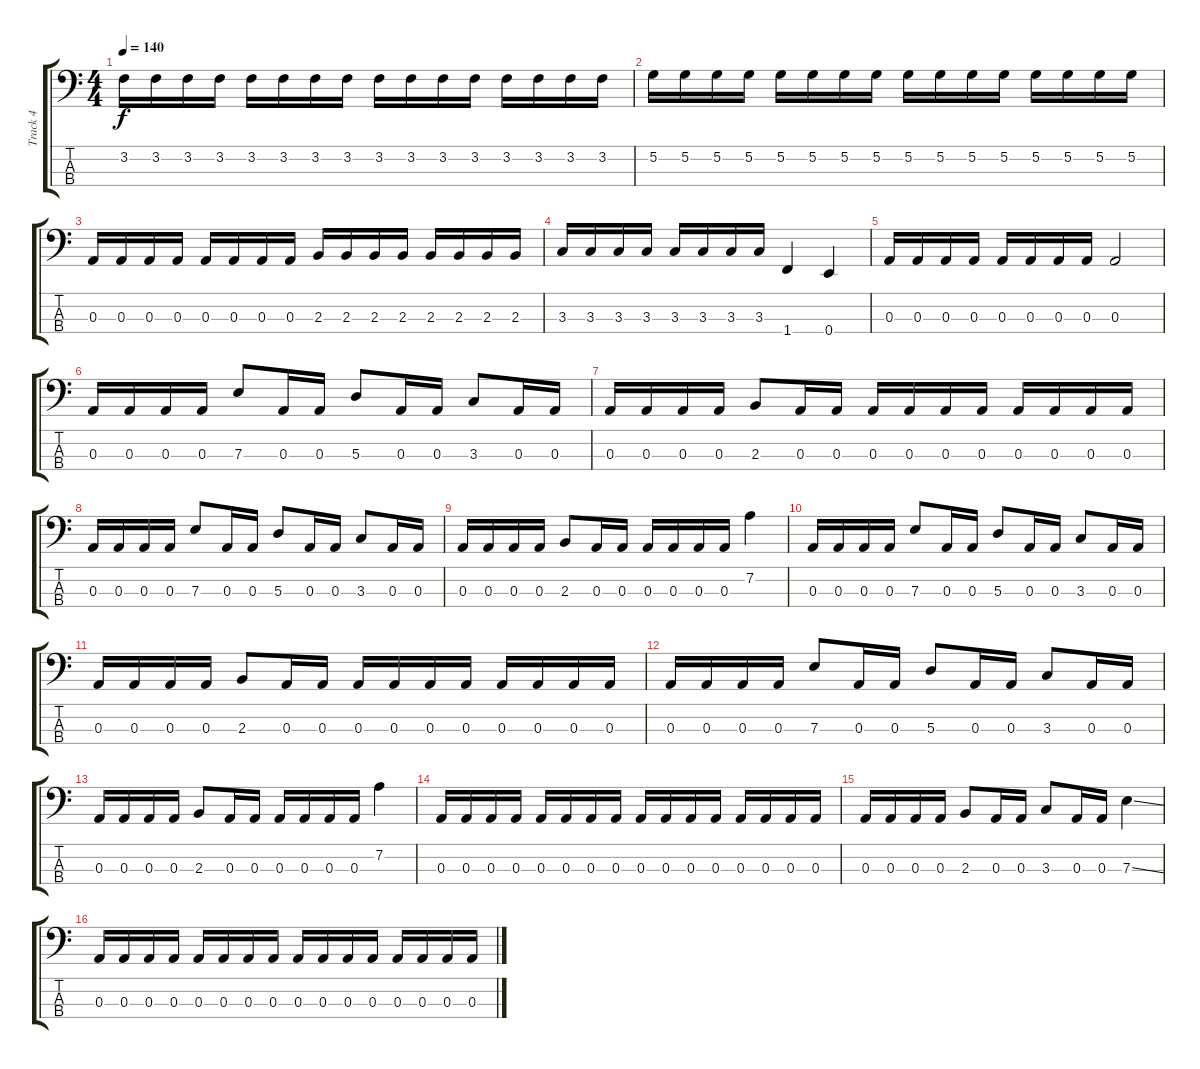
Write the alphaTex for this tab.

\track ("Track 4" "Track 4") {instrument electricbasspick}
\staff {score tabs}
\tuning (G2 D2 A1 E1) {hide}
\ts (4 4)
\tempo 140
\clef f4
\ks c
3.2.16{dy f} 3.2.16 3.2.16 3.2.16 3.2.16 3.2.16 3.2.16 3.2.16 3.2.16 3.2.16 3.2.16 3.2.16 3.2.16 3.2.16 3.2.16 3.2.16 |
5.2.16 5.2.16 5.2.16 5.2.16 5.2.16 5.2.16 5.2.16 5.2.16 5.2.16 5.2.16 5.2.16 5.2.16 5.2.16 5.2.16 5.2.16 5.2.16 |
0.3.16 0.3.16 0.3.16 0.3.16 0.3.16 0.3.16 0.3.16 0.3.16 2.3.16 2.3.16 2.3.16 2.3.16 2.3.16 2.3.16 2.3.16 2.3.16 |
3.3.16 3.3.16 3.3.16 3.3.16 3.3.16 3.3.16 3.3.16 3.3.16 1.4.4 0.4.4 |
0.3.16 0.3.16 0.3.16 0.3.16 0.3.16 0.3.16 0.3.16 0.3.16 0.3.2 |
0.3.16 0.3.16 0.3.16 0.3.16 7.3.8 0.3.16 0.3.16 5.3.8 0.3.16 0.3.16 3.3.8 0.3.16 0.3.16 |
0.3.16 0.3.16 0.3.16 0.3.16 2.3.8 0.3.16 0.3.16 0.3.16 0.3.16 0.3.16 0.3.16 0.3.16 0.3.16 0.3.16 0.3.16 |
0.3.16 0.3.16 0.3.16 0.3.16 7.3.8 0.3.16 0.3.16 5.3.8 0.3.16 0.3.16 3.3.8 0.3.16 0.3.16 |
0.3.16 0.3.16 0.3.16 0.3.16 2.3.8 0.3.16 0.3.16 0.3.16 0.3.16 0.3.16 0.3.16 7.2.4 |
0.3.16 0.3.16 0.3.16 0.3.16 7.3.8 0.3.16 0.3.16 5.3.8 0.3.16 0.3.16 3.3.8 0.3.16 0.3.16 |
0.3.16 0.3.16 0.3.16 0.3.16 2.3.8 0.3.16 0.3.16 0.3.16 0.3.16 0.3.16 0.3.16 0.3.16 0.3.16 0.3.16 0.3.16 |
0.3.16 0.3.16 0.3.16 0.3.16 7.3.8 0.3.16 0.3.16 5.3.8 0.3.16 0.3.16 3.3.8 0.3.16 0.3.16 |
0.3.16 0.3.16 0.3.16 0.3.16 2.3.8 0.3.16 0.3.16 0.3.16 0.3.16 0.3.16 0.3.16 7.2.4 |
0.3.16 0.3.16 0.3.16 0.3.16 0.3.16 0.3.16 0.3.16 0.3.16 0.3.16 0.3.16 0.3.16 0.3.16 0.3.16 0.3.16 0.3.16 0.3.16 |
0.3.16 0.3.16 0.3.16 0.3.16 2.3.8 0.3.16 0.3.16 3.3.8 0.3.16 0.3.16 7.3{ss}.4 |
0.3.16 0.3.16 0.3.16 0.3.16 0.3.16 0.3.16 0.3.16 0.3.16 0.3.16 0.3.16 0.3.16 0.3.16 0.3.16 0.3.16 0.3.16 0.3.16
